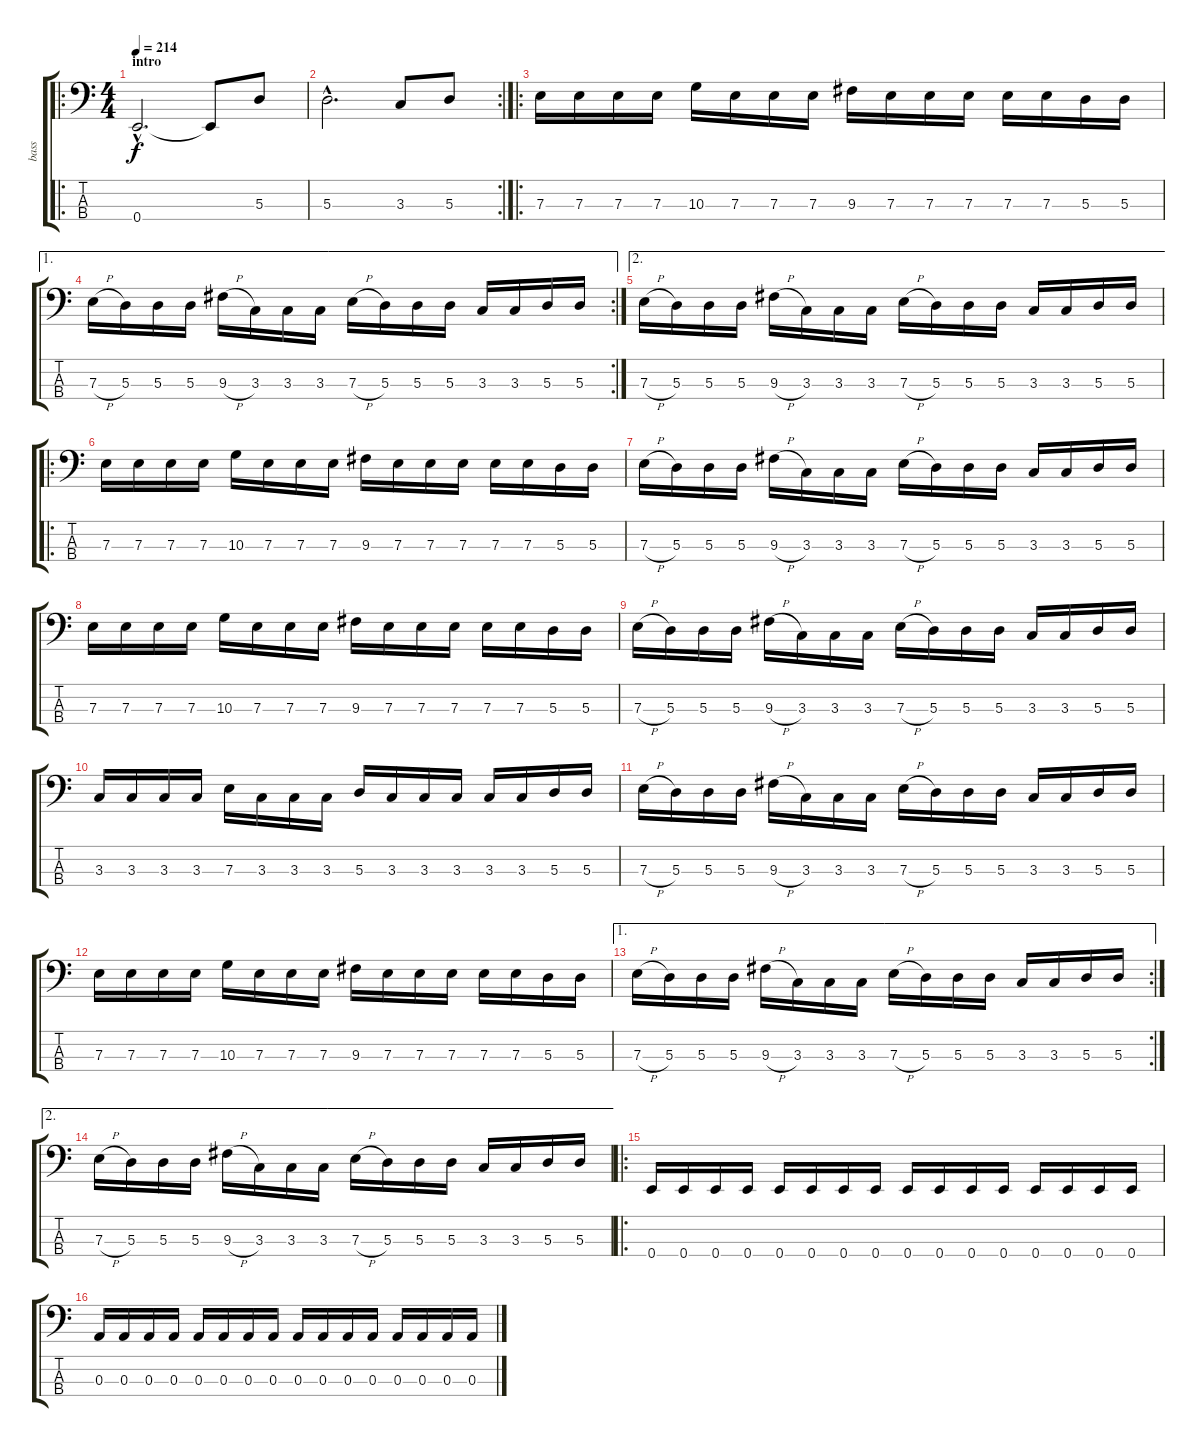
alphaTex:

\track ("bass" "bass") {instrument electricbasspick}
\staff {score tabs}
\tuning (G2 D2 A1 E1) {hide}
\ro
\ts (4 4)
\section ("" "intro")
\tempo 214
\clef f4
\ks c
0.4{hac}.2{d dy f instrument electricbasspick} 0.4{t}.8 5.3.8 |
\rc 2
5.3{hac}.2{d} 3.3.8 5.3.8 |
\ro
7.3.16 7.3.16 7.3.16 7.3.16 10.3.16 7.3.16 7.3.16 7.3.16 9.3.16 7.3.16 7.3.16 7.3.16 7.3.16 7.3.16 5.3.16 5.3.16 |
\ae 1
\rc 2
7.3{h}.16 5.3.16 5.3.16 5.3.16 9.3{h}.16 3.3.16 3.3.16 3.3.16 7.3{h}.16 5.3.16 5.3.16 5.3.16 3.3.16 3.3.16 5.3.16 5.3.16 |
\ae 2
7.3{h}.16 5.3.16 5.3.16 5.3.16 9.3{h}.16 3.3.16 3.3.16 3.3.16 7.3{h}.16 5.3.16 5.3.16 5.3.16 3.3.16 3.3.16 5.3.16 5.3.16 |
\ro
7.3.16 7.3.16 7.3.16 7.3.16 10.3.16 7.3.16 7.3.16 7.3.16 9.3.16 7.3.16 7.3.16 7.3.16 7.3.16 7.3.16 5.3.16 5.3.16 |
7.3{h}.16 5.3.16 5.3.16 5.3.16 9.3{h}.16 3.3.16 3.3.16 3.3.16 7.3{h}.16 5.3.16 5.3.16 5.3.16 3.3.16 3.3.16 5.3.16 5.3.16 |
7.3.16 7.3.16 7.3.16 7.3.16 10.3.16 7.3.16 7.3.16 7.3.16 9.3.16 7.3.16 7.3.16 7.3.16 7.3.16 7.3.16 5.3.16 5.3.16 |
7.3{h}.16 5.3.16 5.3.16 5.3.16 9.3{h}.16 3.3.16 3.3.16 3.3.16 7.3{h}.16 5.3.16 5.3.16 5.3.16 3.3.16 3.3.16 5.3.16 5.3.16 |
3.3.16 3.3.16 3.3.16 3.3.16 7.3.16 3.3.16 3.3.16 3.3.16 5.3.16 3.3.16 3.3.16 3.3.16 3.3.16 3.3.16 5.3.16 5.3.16 |
7.3{h}.16 5.3.16 5.3.16 5.3.16 9.3{h}.16 3.3.16 3.3.16 3.3.16 7.3{h}.16 5.3.16 5.3.16 5.3.16 3.3.16 3.3.16 5.3.16 5.3.16 |
7.3.16 7.3.16 7.3.16 7.3.16 10.3.16 7.3.16 7.3.16 7.3.16 9.3.16 7.3.16 7.3.16 7.3.16 7.3.16 7.3.16 5.3.16 5.3.16 |
\ae 1
\rc 2
7.3{h}.16 5.3.16 5.3.16 5.3.16 9.3{h}.16 3.3.16 3.3.16 3.3.16 7.3{h}.16 5.3.16 5.3.16 5.3.16 3.3.16 3.3.16 5.3.16 5.3.16 |
\ae 2
7.3{h}.16 5.3.16 5.3.16 5.3.16 9.3{h}.16 3.3.16 3.3.16 3.3.16 7.3{h}.16 5.3.16 5.3.16 5.3.16 3.3.16 3.3.16 5.3.16 5.3.16 |
\ro
0.4.16 0.4.16 0.4.16 0.4.16 0.4.16 0.4.16 0.4.16 0.4.16 0.4.16 0.4.16 0.4.16 0.4.16 0.4.16 0.4.16 0.4.16 0.4.16 |
0.3.16 0.3.16 0.3.16 0.3.16 0.3.16 0.3.16 0.3.16 0.3.16 0.3.16 0.3.16 0.3.16 0.3.16 0.3.16 0.3.16 0.3.16 0.3.16
